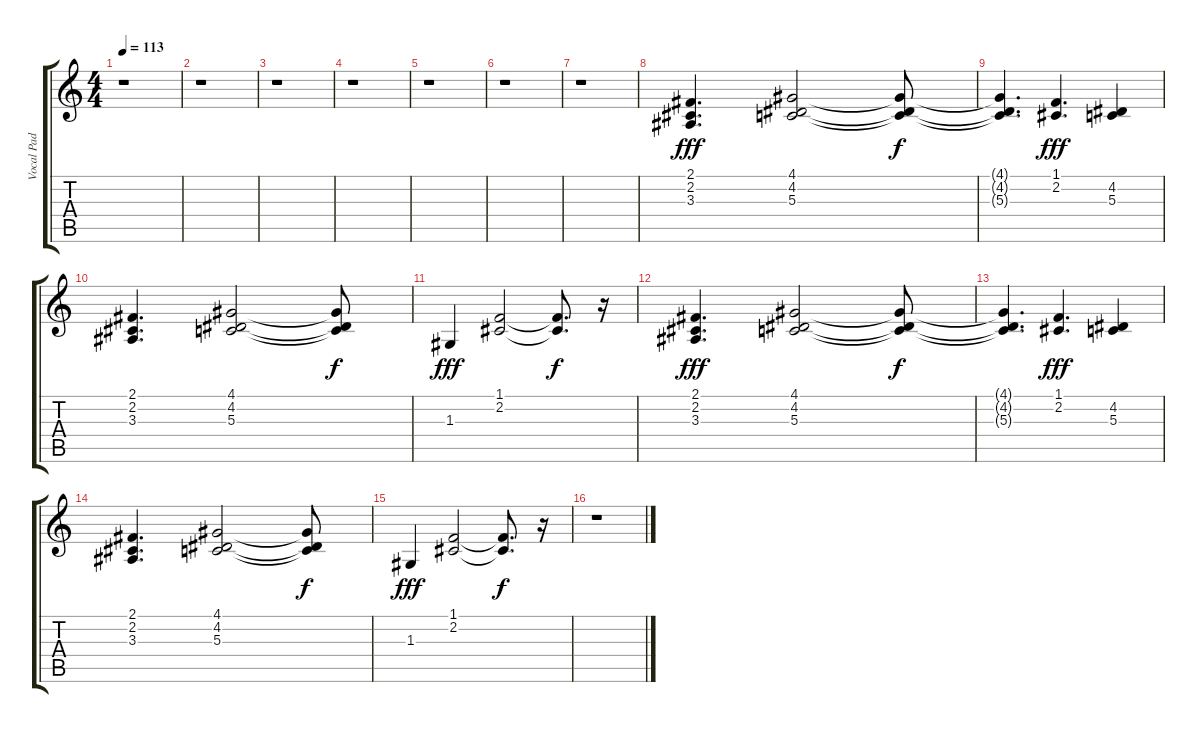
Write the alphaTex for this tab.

\track ("Vocal Pad" "Vocal Pad") {instrument synthvoice}
\staff {score tabs}
\tuning (E4 B3 G3 D3 A2 E2) {hide}
\ts (4 4)
\tempo 113
\clef g2
\ks c
r.1{dy f} |
r.1 |
r.1 |
r.1 |
r.1 |
r.1 |
r.1 |
(2.1 2.2 3.3).4{d dy fff} (4.1 4.2 5.3).2 (4.1{t} 4.2{t} 5.3{t}).8{dy f} |
(4.1{t} 4.2{t} 5.3{t}).4{d} (1.1 2.2).4{d dy fff} (4.2 5.3).4 |
(2.1 2.2 3.3).4{d} (4.1 4.2 5.3).2 (4.1{t} 4.2{t} 5.3{t}).8{dy f} |
1.3.4{dy fff} (1.1 2.2).2 (1.1{t} 2.2{t}).8{d dy f} r.16 |
(2.1 2.2 3.3).4{d dy fff} (4.1 4.2 5.3).2 (4.1{t} 4.2{t} 5.3{t}).8{dy f} |
(4.1{t} 4.2{t} 5.3{t}).4{d} (1.1 2.2).4{d dy fff} (4.2 5.3).4 |
(2.1 2.2 3.3).4{d} (4.1 4.2 5.3).2 (4.1{t} 4.2{t} 5.3{t}).8{dy f} |
1.3.4{dy fff} (1.1 2.2).2 (1.1{t} 2.2{t}).8{d dy f} r.16 |
r.1
